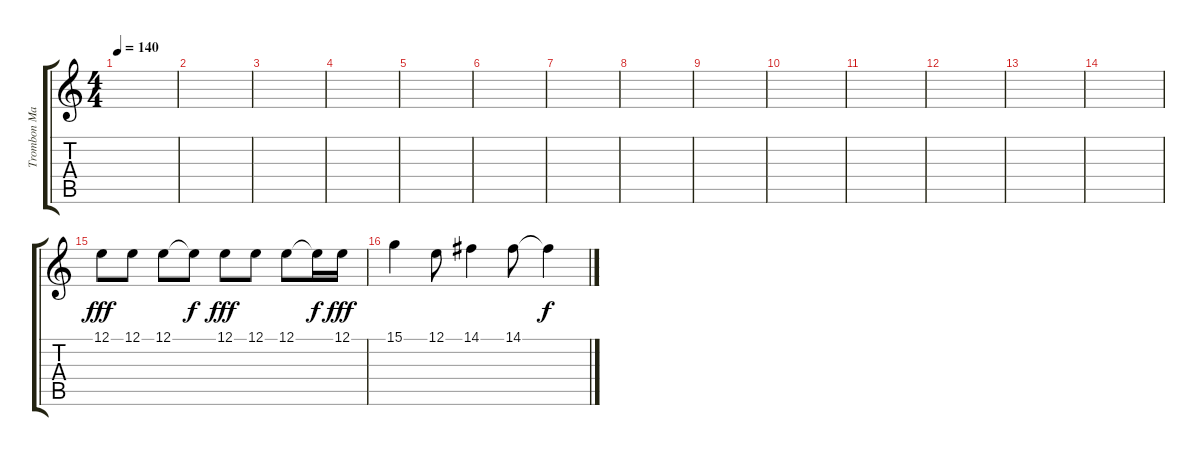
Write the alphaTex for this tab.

\track ("Trombon Martin Moncada" "Trombon Ma") {instrument trombone}
\staff {score tabs}
\tuning (E4 B3 G3 D3 A2 E2) {hide}
\ts (4 4)
\tempo 140
\clef g2
\ks c
|
|
|
|
|
|
|
|
|
|
|
|
|
|
12.1.8{dy fff} 12.1.8 12.1.8 12.1{t}.8{dy f} 12.1.8{dy fff} 12.1.8 12.1.8 12.1{t}.16{dy f} 12.1.16{dy fff} |
15.1.4 12.1.8 14.1.4 14.1.8 14.1{t}.4{dy f}
